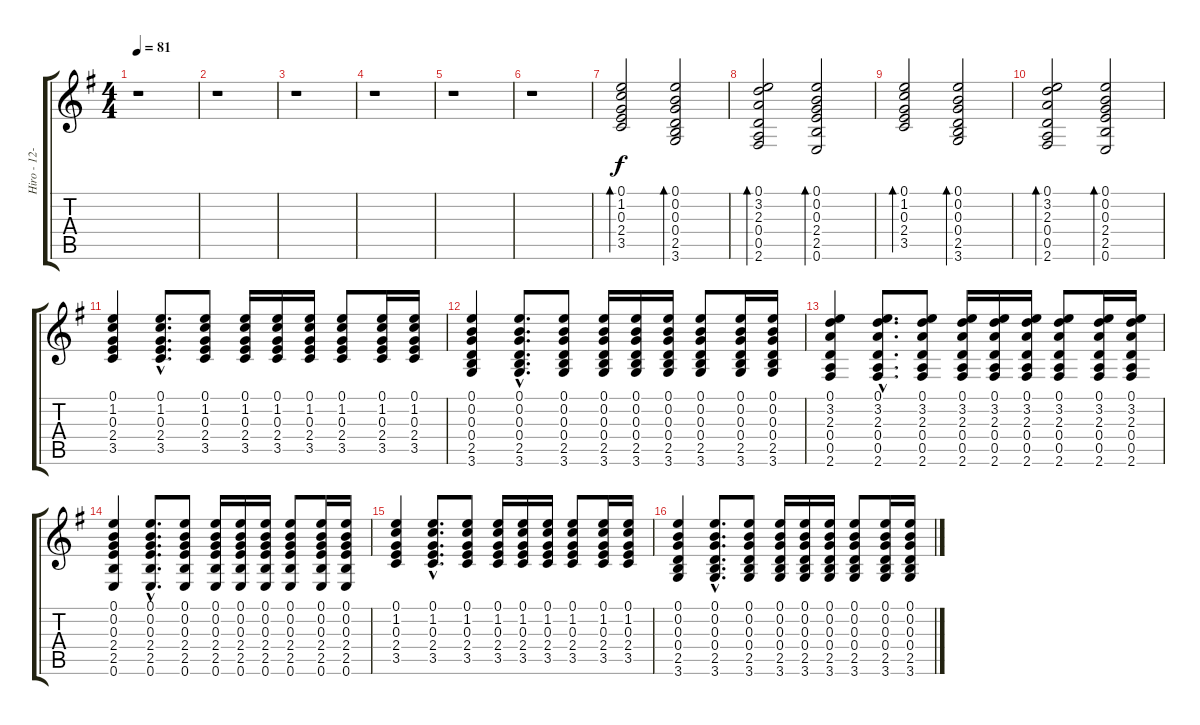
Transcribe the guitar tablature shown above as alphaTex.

\track ("Hiro - 12-String" "Hiro - 12-") {instrument acousticguitarsteel}
\staff {score tabs}
\tuning (E4 B3 G3 D3 A2 E2) {hide}
\ts (4 4)
\tempo 81
\clef g2
\ks g
r.1{dy f} |
r.1 |
r.1 |
r.1 |
r.1 |
r.1 |
(0.1 1.2 0.3 2.4 3.5).2{bd 120} (0.1 0.2 0.3 0.4 2.5 3.6).2{bd 120} |
(0.1 3.2 2.3 0.4 0.5 2.6).2{bd 120} (0.1 0.2 0.3 2.4 2.5 0.6).2{bd 120} |
(0.1 1.2 0.3 2.4 3.5).2{bd 120} (0.1 0.2 0.3 0.4 2.5 3.6).2{bd 120} |
(0.1 3.2 2.3 0.4 0.5 2.6).2{bd 120} (0.1 0.2 0.3 2.4 2.5 0.6).2{bd 120} |
(0.1 1.2 0.3 2.4 3.5).4 (0.1{hac} 1.2{hac} 0.3{hac} 2.4{hac} 3.5{hac}).8{d} (0.1 1.2 0.3 2.4 3.5).8 (0.1 1.2 0.3 2.4 3.5).16 (0.1 1.2 0.3 2.4 3.5).16 (0.1 1.2 0.3 2.4 3.5).16 (0.1 1.2 0.3 2.4 3.5).8 (0.1 1.2 0.3 2.4 3.5).16 (0.1 1.2 0.3 2.4 3.5).16 |
(0.1 0.2 0.3 0.4 2.5 3.6).4 (0.1{hac} 0.2{hac} 0.3{hac} 0.4{hac} 2.5{hac} 3.6{hac}).8{d} (0.1 0.2 0.3 0.4 2.5 3.6).8 (0.1 0.2 0.3 0.4 2.5 3.6).16 (0.1 0.2 0.3 0.4 2.5 3.6).16 (0.1 0.2 0.3 0.4 2.5 3.6).16 (0.1 0.2 0.3 0.4 2.5 3.6).8 (0.1 0.2 0.3 0.4 2.5 3.6).16 (0.1 0.2 0.3 0.4 2.5 3.6).16 |
(0.1 3.2 2.3 0.4 0.5 2.6).4 (0.1{hac} 3.2{hac} 2.3{hac} 0.4{hac} 0.5{hac} 2.6{hac}).8{d} (0.1 3.2 2.3 0.4 0.5 2.6).8 (0.1 3.2 2.3 0.4 0.5 2.6).16 (0.1 3.2 2.3 0.4 0.5 2.6).16 (0.1 3.2 2.3 0.4 0.5 2.6).16 (0.1 3.2 2.3 0.4 0.5 2.6).8 (0.1 3.2 2.3 0.4 0.5 2.6).16 (0.1 3.2 2.3 0.4 0.5 2.6).16 |
(0.1 0.2 0.3 2.4 2.5 0.6).4 (0.1{hac} 0.2{hac} 0.3{hac} 2.4{hac} 2.5{hac} 0.6{hac}).8{d} (0.1 0.2 0.3 2.4 2.5 0.6).8 (0.1 0.2 0.3 2.4 2.5 0.6).16 (0.1 0.2 0.3 2.4 2.5 0.6).16 (0.1 0.2 0.3 2.4 2.5 0.6).16 (0.1 0.2 0.3 2.4 2.5 0.6).8 (0.1 0.2 0.3 2.4 2.5 0.6).16 (0.1 0.2 0.3 2.4 2.5 0.6).16 |
(0.1 1.2 0.3 2.4 3.5).4 (0.1{hac} 1.2{hac} 0.3{hac} 2.4{hac} 3.5{hac}).8{d} (0.1 1.2 0.3 2.4 3.5).8 (0.1 1.2 0.3 2.4 3.5).16 (0.1 1.2 0.3 2.4 3.5).16 (0.1 1.2 0.3 2.4 3.5).16 (0.1 1.2 0.3 2.4 3.5).8 (0.1 1.2 0.3 2.4 3.5).16 (0.1 1.2 0.3 2.4 3.5).16 |
(0.1 0.2 0.3 0.4 2.5 3.6).4 (0.1{hac} 0.2{hac} 0.3{hac} 0.4{hac} 2.5{hac} 3.6{hac}).8{d} (0.1 0.2 0.3 0.4 2.5 3.6).8 (0.1 0.2 0.3 0.4 2.5 3.6).16 (0.1 0.2 0.3 0.4 2.5 3.6).16 (0.1 0.2 0.3 0.4 2.5 3.6).16 (0.1 0.2 0.3 0.4 2.5 3.6).8 (0.1 0.2 0.3 0.4 2.5 3.6).16 (0.1 0.2 0.3 0.4 2.5 3.6).16
